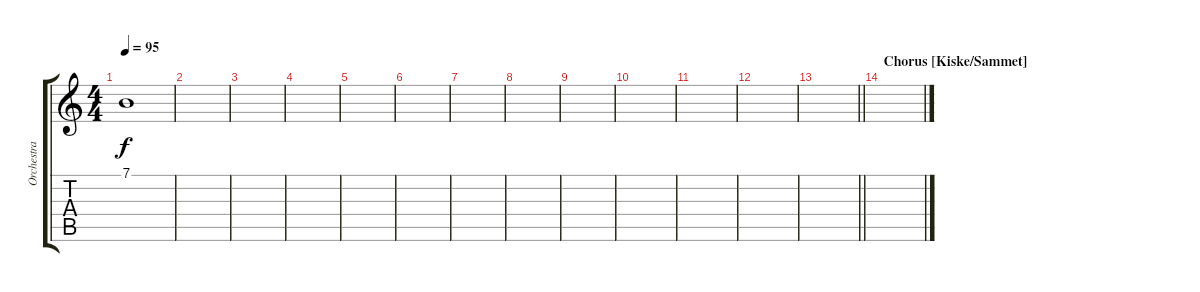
\track ("Orchestra III (Miro)" "Orchestra ") {instrument flute}
\staff {score tabs}
\tuning (E4 B3 G3 D3 A2 E2) {hide}
\ts (4 4)
\tempo 95
\clef g2
\ks c
7.1{t}.1{dy f} |
|
|
|
|
|
|
|
|
|
|
|
\barLineRight lightlight
|
\section ("" "Chorus [Kiske/Sammet]")
